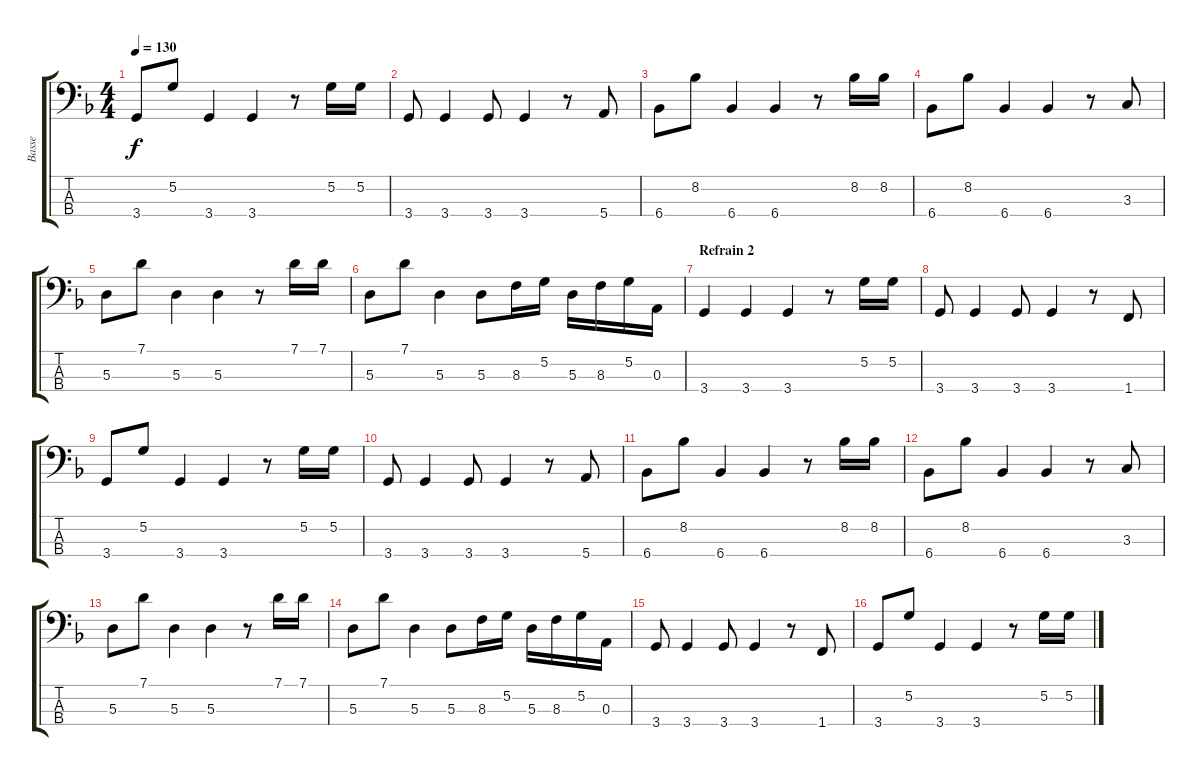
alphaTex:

\track ("Basse" "Basse") {instrument electricbassfinger}
\staff {score tabs}
\tuning (G2 D2 A1 E1) {hide}
\ts (4 4)
\tempo 130
\clef f4
\ks f
3.4.8{dy f} 5.2.8 3.4.4 3.4.4 r.8 5.2.16 5.2.16 |
3.4.8 3.4.4 3.4.8 3.4.4 r.8 5.4.8 |
6.4.8 8.2.8 6.4.4 6.4.4 r.8 8.2.16 8.2.16 |
6.4.8 8.2.8 6.4.4 6.4.4 r.8 3.3.8 |
5.3.8 7.1.8 5.3.4 5.3.4 r.8 7.1.16 7.1.16 |
5.3.8 7.1.8 5.3.4 5.3.8 8.3.16 5.2.16 5.3.16 8.3.16 5.2.16 0.3.16 |
\section ("" "Refrain 2")
3.4.4 3.4.4 3.4.4 r.8 5.2.16 5.2.16 |
3.4.8 3.4.4 3.4.8 3.4.4 r.8 1.4.8 |
3.4.8 5.2.8 3.4.4 3.4.4 r.8 5.2.16 5.2.16 |
3.4.8 3.4.4 3.4.8 3.4.4 r.8 5.4.8 |
6.4.8 8.2.8 6.4.4 6.4.4 r.8 8.2.16 8.2.16 |
6.4.8 8.2.8 6.4.4 6.4.4 r.8 3.3.8 |
5.3.8 7.1.8 5.3.4 5.3.4 r.8 7.1.16 7.1.16 |
5.3.8 7.1.8 5.3.4 5.3.8 8.3.16 5.2.16 5.3.16 8.3.16 5.2.16 0.3.16 |
3.4.8 3.4.4 3.4.8 3.4.4 r.8 1.4.8 |
3.4.8 5.2.8 3.4.4 3.4.4 r.8 5.2.16 5.2.16
